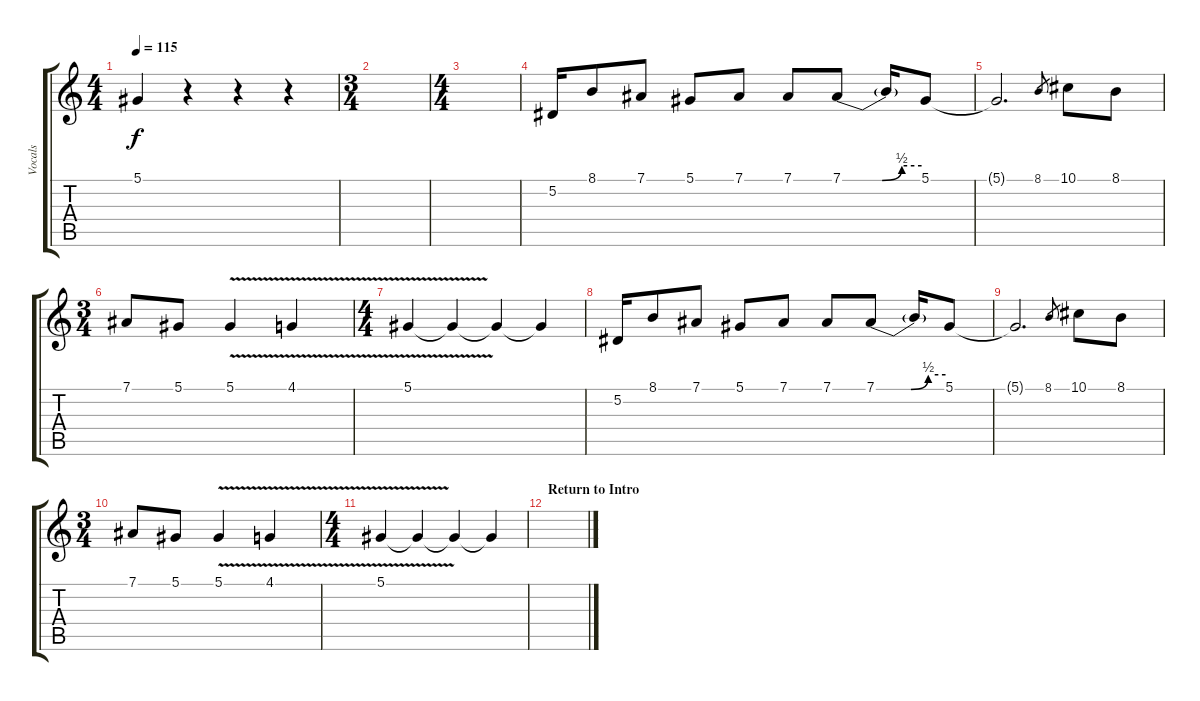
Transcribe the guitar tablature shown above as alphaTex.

\track ("Vocals" "Vocals") {instrument lead2sawtooth}
\staff {score tabs}
\tuning (Eb4 Bb3 Gb3 Db3 Ab2 Eb2) {hide}
\ts (4 4)
\tempo 115
\clef g2
\ks c
5.1{t}.4{dy f} r.4 r.4 r.4 |
\ts (3 4)
|
\ts (4 4)
|
5.2.16 8.1.8 7.1.8 5.1.8 7.1.8 7.1.8 7.1{be (custom 0 0 30 0 45 2 60 2)}.8 7.1{t}.16 5.1.8 |
5.1{t}.2{d} 8.1.8{gr} 10.1.8 8.1.8 |
\ts (3 4)
7.1.8 5.1.8 5.1{v}.4 4.1{v}.4 |
\ts (4 4)
5.1{v}.4 5.1{t}.4 5.1{t}.4 5.1{t}.4 |
5.2.16 8.1.8 7.1.8 5.1.8 7.1.8 7.1.8 7.1{be (custom 0 0 30 0 45 2 60 2)}.8 7.1{t}.16 5.1.8 |
5.1{t}.2{d} 8.1.8{gr} 10.1.8 8.1.8 |
\ts (3 4)
7.1.8 5.1.8 5.1{v}.4 4.1{v}.4 |
\ts (4 4)
5.1{v}.4 5.1{t}.4 5.1{t}.4 5.1{t}.4 |
\section ("" "Return to Intro")
